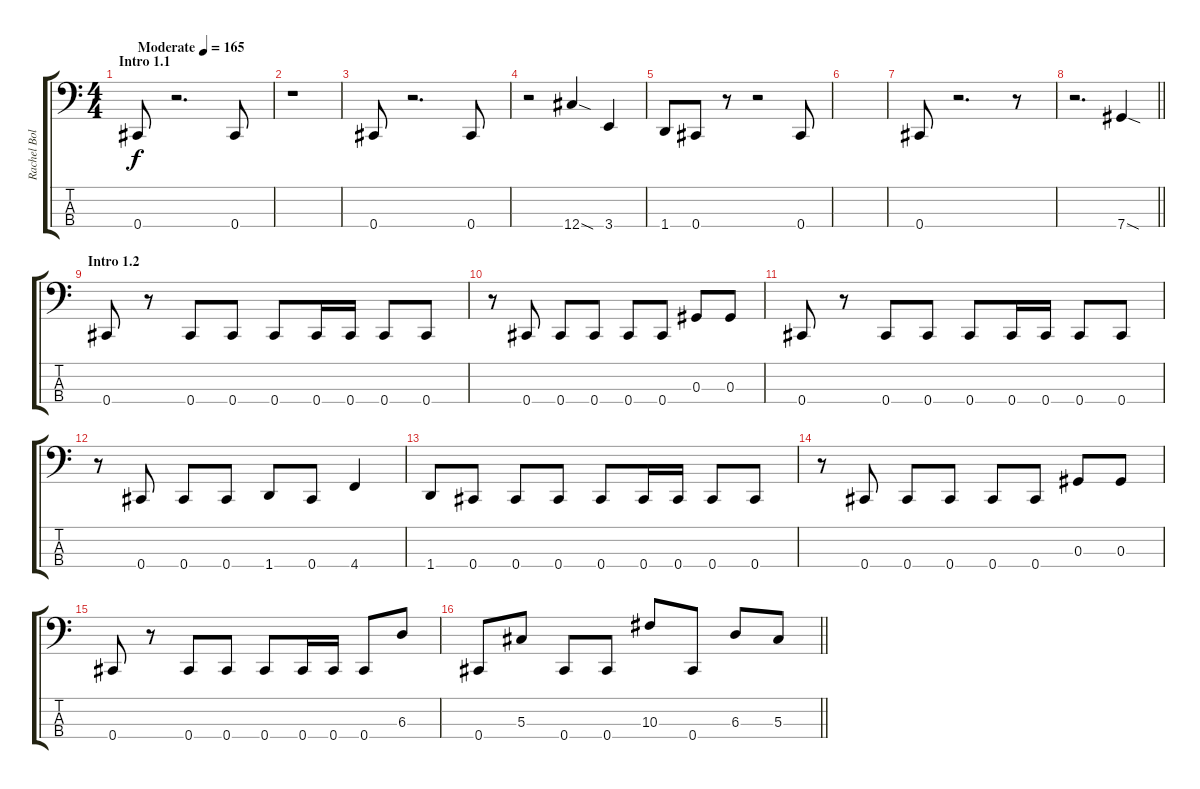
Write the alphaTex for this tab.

\track ("Rachel Bolan" "Rachel Bol") {instrument electricbasspick}
\staff {score tabs}
\tuning (Gb2 Db2 Ab1 Db1) {hide}
\ts (4 4)
\section ("" "Intro 1.1")
\tempo (165 "Moderate")
\clef f4
\ks c
0.4.8{dy f instrument electricbasspick} r.2{d} 0.4.8 |
r.1 |
0.4.8 r.2{d} 0.4.8 |
r.2 12.4{sod}.4 3.4.4 |
1.4.8 0.4.8 r.8 r.2 0.4.8 |
|
0.4.8 r.2{d} r.8 |
\barLineRight lightlight
r.2{d} 7.4{sod}.4 |
\section ("" "Intro 1.2")
0.4.8 r.8 0.4.8 0.4.8 0.4.8 0.4.16 0.4.16 0.4.8 0.4.8 |
r.8 0.4.8 0.4.8 0.4.8 0.4.8 0.4.8 0.3.8 0.3.8 |
0.4.8 r.8 0.4.8 0.4.8 0.4.8 0.4.16 0.4.16 0.4.8 0.4.8 |
r.8 0.4.8 0.4.8 0.4.8 1.4.8 0.4.8 4.4.4 |
1.4.8 0.4.8 0.4.8 0.4.8 0.4.8 0.4.16 0.4.16 0.4.8 0.4.8 |
r.8 0.4.8 0.4.8 0.4.8 0.4.8 0.4.8 0.3.8 0.3.8 |
0.4.8 r.8 0.4.8 0.4.8 0.4.8 0.4.16 0.4.16 0.4.8 6.3.8 |
\barLineRight lightlight
0.4.8 5.3.8 0.4.8 0.4.8 10.3.8 0.4.8 6.3.8 5.3.8
